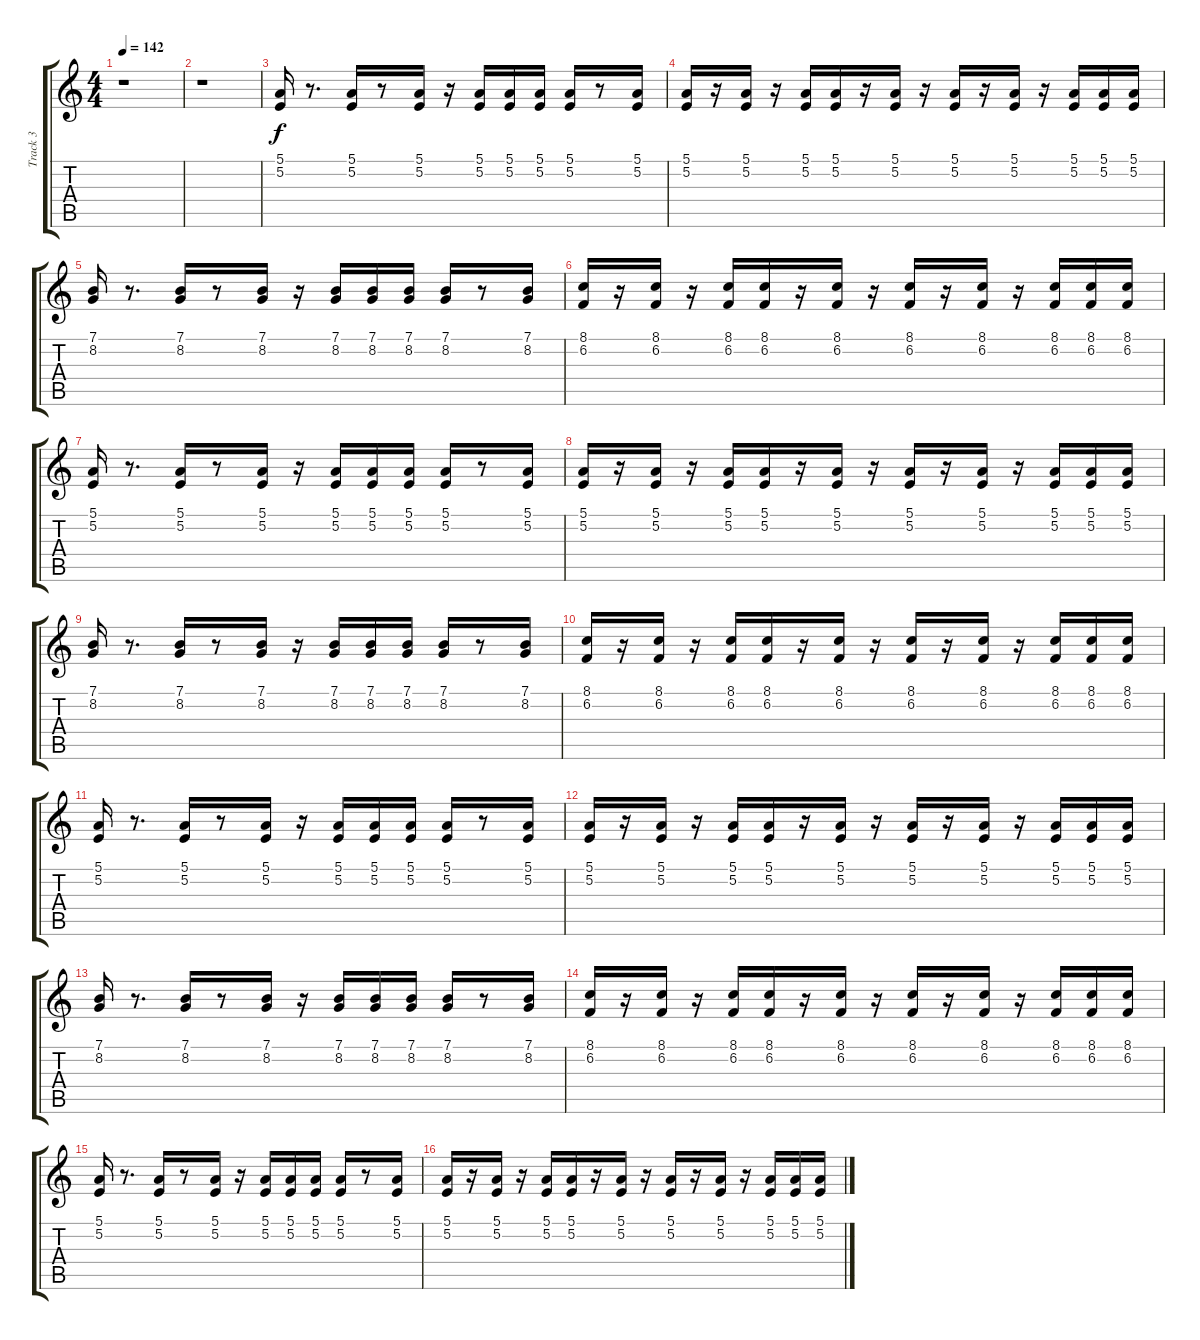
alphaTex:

\track ("Track 3" "Track 3") {instrument lead2sawtooth}
\staff {score tabs}
\tuning (E4 B3 G3 D3 A2 E2) {hide}
\ts (4 4)
\tempo 142
\clef g2
\ks c
r.1{dy f} |
r.1 |
(5.1 5.2).16 r.8{d} (5.1 5.2).16 r.8 (5.1 5.2).16 r.16 (5.1 5.2).16 (5.1 5.2).16 (5.1 5.2).16 (5.1 5.2).16 r.8 (5.1 5.2).16 |
(5.1 5.2).16 r.16 (5.1 5.2).16 r.16 (5.1 5.2).16 (5.1 5.2).16 r.16 (5.1 5.2).16 r.16 (5.1 5.2).16 r.16 (5.1 5.2).16 r.16 (5.1 5.2).16 (5.1 5.2).16 (5.1 5.2).16 |
(7.1 8.2).16 r.8{d} (7.1 8.2).16 r.8 (7.1 8.2).16 r.16 (7.1 8.2).16 (7.1 8.2).16 (7.1 8.2).16 (7.1 8.2).16 r.8 (7.1 8.2).16 |
(8.1 6.2).16 r.16 (8.1 6.2).16 r.16 (8.1 6.2).16 (8.1 6.2).16 r.16 (8.1 6.2).16 r.16 (8.1 6.2).16 r.16 (8.1 6.2).16 r.16 (8.1 6.2).16 (8.1 6.2).16 (8.1 6.2).16 |
(5.1 5.2).16 r.8{d} (5.1 5.2).16 r.8 (5.1 5.2).16 r.16 (5.1 5.2).16 (5.1 5.2).16 (5.1 5.2).16 (5.1 5.2).16 r.8 (5.1 5.2).16 |
(5.1 5.2).16 r.16 (5.1 5.2).16 r.16 (5.1 5.2).16 (5.1 5.2).16 r.16 (5.1 5.2).16 r.16 (5.1 5.2).16 r.16 (5.1 5.2).16 r.16 (5.1 5.2).16 (5.1 5.2).16 (5.1 5.2).16 |
(7.1 8.2).16 r.8{d} (7.1 8.2).16 r.8 (7.1 8.2).16 r.16 (7.1 8.2).16 (7.1 8.2).16 (7.1 8.2).16 (7.1 8.2).16 r.8 (7.1 8.2).16 |
(8.1 6.2).16 r.16 (8.1 6.2).16 r.16 (8.1 6.2).16 (8.1 6.2).16 r.16 (8.1 6.2).16 r.16 (8.1 6.2).16 r.16 (8.1 6.2).16 r.16 (8.1 6.2).16 (8.1 6.2).16 (8.1 6.2).16 |
(5.1 5.2).16 r.8{d} (5.1 5.2).16 r.8 (5.1 5.2).16 r.16 (5.1 5.2).16 (5.1 5.2).16 (5.1 5.2).16 (5.1 5.2).16 r.8 (5.1 5.2).16 |
(5.1 5.2).16 r.16 (5.1 5.2).16 r.16 (5.1 5.2).16 (5.1 5.2).16 r.16 (5.1 5.2).16 r.16 (5.1 5.2).16 r.16 (5.1 5.2).16 r.16 (5.1 5.2).16 (5.1 5.2).16 (5.1 5.2).16 |
(7.1 8.2).16 r.8{d} (7.1 8.2).16 r.8 (7.1 8.2).16 r.16 (7.1 8.2).16 (7.1 8.2).16 (7.1 8.2).16 (7.1 8.2).16 r.8 (7.1 8.2).16 |
(8.1 6.2).16 r.16 (8.1 6.2).16 r.16 (8.1 6.2).16 (8.1 6.2).16 r.16 (8.1 6.2).16 r.16 (8.1 6.2).16 r.16 (8.1 6.2).16 r.16 (8.1 6.2).16 (8.1 6.2).16 (8.1 6.2).16 |
(5.1 5.2).16 r.8{d} (5.1 5.2).16 r.8 (5.1 5.2).16 r.16 (5.1 5.2).16 (5.1 5.2).16 (5.1 5.2).16 (5.1 5.2).16 r.8 (5.1 5.2).16 |
(5.1 5.2).16 r.16 (5.1 5.2).16 r.16 (5.1 5.2).16 (5.1 5.2).16 r.16 (5.1 5.2).16 r.16 (5.1 5.2).16 r.16 (5.1 5.2).16 r.16 (5.1 5.2).16 (5.1 5.2).16 (5.1 5.2).16
